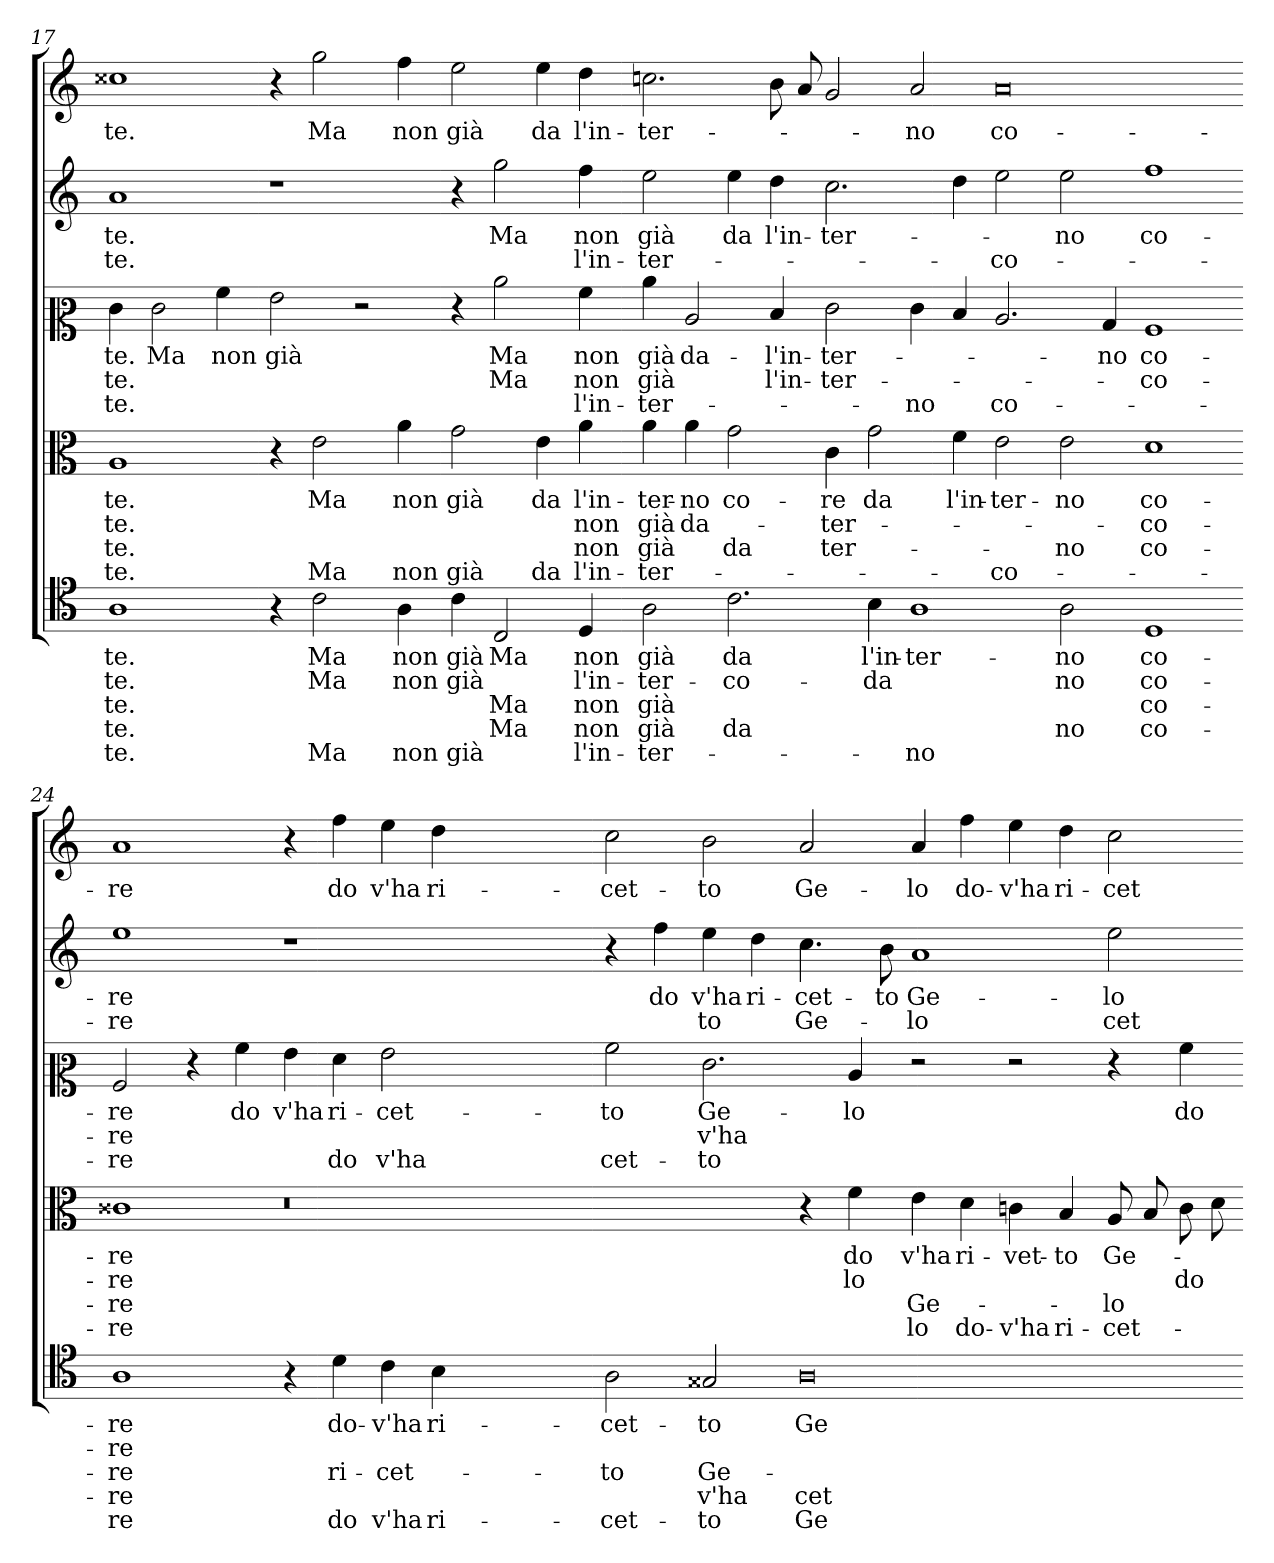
**kern	**text	**text	**text	**text	**text	**kern	**text	**text	**text	**text	**kern	**text	**text	**text	**kern	**text	**text	**kern	**text
*part5	*part5	*part5	*part5	*part5	*part5	*part4	*part4	*part4	*part4	*part4	*part3	*part3	*part3	*part3	*part2	*part2	*part2	*part1	*part1
*staff5	*staff5	*staff5	*staff5	*staff5	*staff5	*staff4	*staff4	*staff4	*staff4	*staff4	*staff3	*staff3	*staff3	*staff3	*staff2	*staff2	*staff2	*staff1	*staff1
*clefC4	*	*	*	*	*	*clefC3	*	*	*	*	*clefC2	*	*	*	*clefG2	*	*	*clefG2	*
*k[]	*	*	*	*	*	*k[]	*	*	*	*	*k[]	*	*	*	*k[]	*	*	*k[]	*
=17	=17	=17	=17	=17	=17	=17	=17	=17	=17	=17	=17	=17	=17	=17	=17	=17	=17	=17	=17
1A	te.	te.	te.	te.	te.	1A	te.	te.	te.	te.	4e	te.	te.	te.	1a	te.	te.	1cc##X	te.
.	.	.	.	.	.	.	.	.	.	.	2e	Ma	.	.	.	.	.	.	.
.	.	.	.	.	.	.	.	.	.	.	4a	non	.	.	.	.	.	.	.
=18-	=18-	=18-	=18-	=18-	=18-	=18-	=18-	=18-	=18-	=18-	=18-	=18-	=18-	=18-	=18-	=18-	=18-	=18-	=18-
4r	.	.	.	.	.	4r	.	.	.	.	2g	già	.	.	1r	.	.	4r	.
2c	Ma	Ma	.	.	Ma	2e	Ma	.	.	Ma	.	.	.	.	.	.	.	2gg	Ma
.	.	.	.	.	.	.	.	.	.	.	2r	.	.	.	.	.	.	.	.
4A	non	non	.	.	non	4a	non	.	.	non	.	.	.	.	.	.	.	4ff	non
=19-	=19-	=19-	=19-	=19-	=19-	=19-	=19-	=19-	=19-	=19-	=19-	=19-	=19-	=19-	=19-	=19-	=19-	=19-	=19-
4c	già	già	.	.	già	2g	già	.	.	già	4r	.	.	.	4r	.	.	2ee	già
2C	Ma	.	Ma	Ma	.	.	.	.	.	.	2cc	Ma	Ma	.	2gg	Ma	.	.	.
.	.	.	.	.	.	4e	da	.	.	da	.	.	.	.	.	.	.	4ee	da
4D	non	l'in-	non	non	l'in-	4a	l'in-	non	non	l'in-	4a	non	non	l'in-	4ff	non	l'in-	4dd	l'in-
=20-	=20-	=20-	=20-	=20-	=20-	=20-	=20-	=20-	=20-	=20-	=20-	=20-	=20-	=20-	=20-	=20-	=20-	=20-	=20-
2A	già	ter-	già	già	ter-	4a	ter-	già	già	ter-	4cc	già	già	ter-	2ee	già	ter-	2.cc	ter-
.	.	.	.	.	.	4a	no	da-	.	.	2c	da-	.	.	.	.	.	.	.
2.c	da	co-	.	da	.	2g	co-	.	da	.	.	.	.	.	4ee	da	.	.	.
.	.	.	.	.	.	.	.	.	.	.	4d	l'in-	l'in-	.	4dd	l'in-	.	8b	.
.	.	.	.	.	.	.	.	.	.	.	.	.	.	.	.	.	.	8a	.
.	.	.	.	.	.	4c	re	ter-	ter-	.	2e	ter-	ter-	.	2.cc	ter-	.	2g	.
4B	l'in-	da	.	.	.	2g	da	.	.	.	.	.	.	.	.	.	.	.	.
1A	ter-	.	.	.	no	.	.	.	.	.	4e	.	.	no	.	.	.	2a	no
.	.	.	.	.	.	4f	l'in-	.	.	.	4d	.	.	.	4dd	.	.	.	.
.	.	.	.	.	.	2e	ter-	.	.	co-	2.c	.	.	co-	2ee	.	co-	0a	co-
2A	no	no	.	no	.	2e	no	.	no	.	.	.	.	.	2ee	no	.	.	.
.	.	.	.	.	.	.	.	.	.	.	4B	no	.	.	.	.	.	.	.
1D	co-	co-	co-	co-	.	1d	co-	co-	co-	.	1A	co-	co-	.	1ff	co-	.	.	.
=24-	=24-	=24-	=24-	=24-	=24-	=24-	=24-	=24-	=24-	=24-	=24-	=24-	=24-	=24-	=24-	=24-	=24-	=24-	=24-
1A	re	re	re	re	re	1c##X	re	re	re	re	2A	re	re	re	1ee	re	re	1a	re
.	.	.	.	.	.	.	.	.	.	.	4r	.	.	.	.	.	.	.	.
.	.	.	.	.	.	.	.	.	.	.	4a	do	.	.	.	.	.	.	.
4r	.	.	.	.	.	0r	.	.	.	.	4g	v'ha	.	.	1r	.	.	4r	.
4d	do-	.	ri-	.	do	.	.	.	.	.	4f	ri-	.	do	.	.	.	4ff	do
4c	v'ha	.	cet-	.	v'ha	.	.	.	.	.	2g	cet-	.	v'ha	.	.	.	4ee	v'ha
4B	ri-	.	.	.	ri-	.	.	.	.	.	.	.	.	.	.	.	.	4dd	ri-
1ryy	.	.	.	.	.	.	.	.	.	.	1ryy	.	.	.	1ryy	.	.	1ryy	.
=26-	=26-	=26-	=26-	=26-	=26-	=26-	=26-	=26-	=26-	=26-	=26-	=26-	=26-	=26-	=26-	=26-	=26-	=26-	=26-
2A	cet-	.	to	.	cet-	1ryy	.	.	.	.	2a	to	.	cet-	4r	.	.	2cc	cet-
.	.	.	.	.	.	.	.	.	.	.	.	.	.	.	4ff	do	.	.	.
2G##X	to	.	Ge-	v'ha	to	.	.	.	.	.	2.e	Ge-	v'ha	to	4ee	v'ha	to	2b	to
.	.	.	.	.	.	.	.	.	.	.	.	.	.	.	4dd	ri-	.	.	.
0A	Ge-	.	.	cet-	Ge-	4r	.	.	.	.	.	.	.	.	4.cc	cet-	Ge-	2a	Ge-
.	.	.	.	.	.	4f	do	lo	.	.	4c	lo	.	.	.	.	.	.	.
.	.	.	.	.	.	.	.	.	.	.	.	.	.	.	8b	to	.	.	.
.	.	.	.	.	.	4e	v'ha	.	Ge-	lo	2r	.	.	.	1a	Ge-	lo	4a	lo
.	.	.	.	.	.	4d	ri-	.	.	do-	.	.	.	.	.	.	.	4ff	do-
.	.	.	.	.	.	4c	vet-	.	.	v'ha	2r	.	.	.	.	.	.	4ee	v'ha
.	.	.	.	.	.	4B	to	.	.	ri-	.	.	.	.	.	.	.	4dd	ri-
.	.	.	.	.	.	8A	Ge-	.	lo	cet-	4r	.	.	.	2ee	lo	cet-	2cc	cet-
.	.	.	.	.	.	8B	.	.	.	.	.	.	.	.	.	.	.	.	.
.	.	.	.	.	.	8c	.	do	.	.	4a	do	.	.	.	.	.	.	.
.	.	.	.	.	.	8d	.	.	.	.	.	.	.	.	.	.	.	.	.
=-	=-	=-	=-	=-	=-	=-	=-	=-	=-	=-	=-	=-	=-	=-	=-	=-	=-	=-	=-
*-	*-	*-	*-	*-	*-	*-	*-	*-	*-	*-	*-	*-	*-	*-	*-	*-	*-	*-	*-
